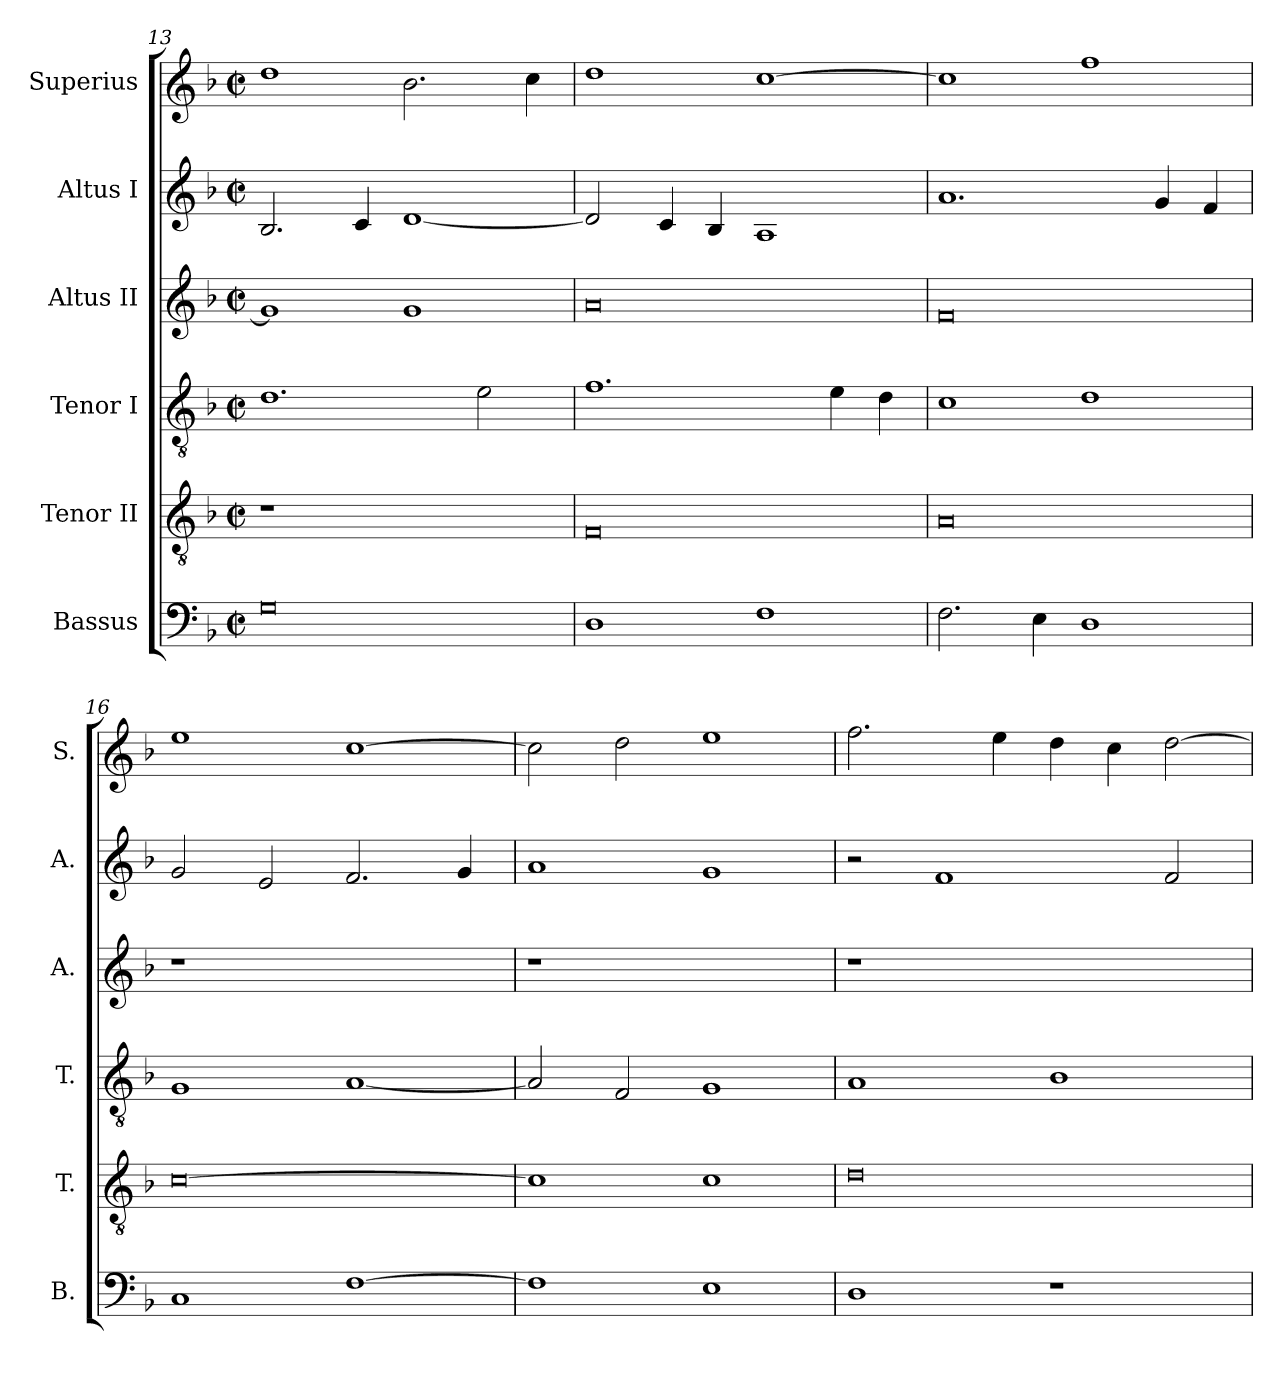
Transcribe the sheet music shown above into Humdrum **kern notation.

**kern	**kern	**kern	**kern	**kern	**kern
*part6	*part5	*part4	*part3	*part2	*part1
*staff6	*staff5	*staff4	*staff3	*staff2	*staff1
*I"Bassus	*I"Tenor II	*I"Tenor I	*I"Altus II	*I"Altus I	*I"Superius
*I'B.	*I'T.	*I'T.	*I'A.	*I'A.	*I'S.
*clefF4	*clefGv2	*clefGv2	*clefG2	*clefG2	*clefG2
*	*ITrd7c12	*ITrd7c12	*	*	*
*k[b-]	*k[b-]	*k[b-]	*k[b-]	*k[b-]	*k[b-]
*F:	*F:	*F:	*F:	*F:	*F:
*M2/2	*M2/2	*M2/2	*M2/2	*M2/2	*M2/2
*met(c|)	*met(c|)	*met(c|)	*met(c|)	*met(c|)	*met(c|)
=13	=13	=13	=13	=13	=13
!	!LO:N:vis=1	!	!	!	!
0Gi	1r	1.Di	1gi]	2.B-i/	1ddi
.	.	.	.	4ci/	.
.	1ryy	.	1gi	[<1di	2.b-i\
.	.	2Ei\	.	.	.
.	.	.	.	.	4cci\
!!LO:PB:g=z
=14	=14	=14	=14	=14	=14
1Di	0FFi	1.Fi	0ai	2di/]	1ddi
.	.	.	.	4ci/	.
.	.	.	.	4B-i/	.
1Fi	.	.	.	1Ai	[>1cci
.	.	4Ei\	.	.	.
.	.	4Di\	.	.	.
=15	=15	=15	=15	=15	=15
2.Fi\	0AAi	1Ci	0fi	1.ai	1cci]
4Ei\	.	.	.	.	.
1Di	.	1Di	.	.	1ffi
.	.	.	.	4gi/	.
.	.	.	.	4fi/	.
=16	=16	=16	=16	=16	=16
!	!	!	!LO:N:vis=1	!	!
1Ci	[>0Ci	1GGi	1r	2gi/	1eei
.	.	.	.	2ei/	.
[>1Fi	.	[<1AAi	1ryy	2.fi/	[>1cci
.	.	.	.	4gi/	.
=17	=17	=17	=17	=17	=17
!	!	!	!LO:N:vis=1	!	!
1Fi]	1Ci]	2AAi/]	1r	1ai	2cci\]
.	.	2FFi/	.	.	2ddi\
1Ei	1Ci	1GGi	1ryy	1gi	1eei
=18	=18	=18	=18	=18	=18
!	!	!	!LO:N:vis=1	!	!
1Di	0Di	1AAi	1r	2r	2.ffi\
.	.	.	.	1fi	.
.	.	.	.	.	4eei\
1r	.	1BB-i	1ryy	.	4ddi\
.	.	.	.	.	4cci\
.	.	.	.	2fi/	[>2ddi\
=	=	=	=	=	=
*-	*-	*-	*-	*-	*-
